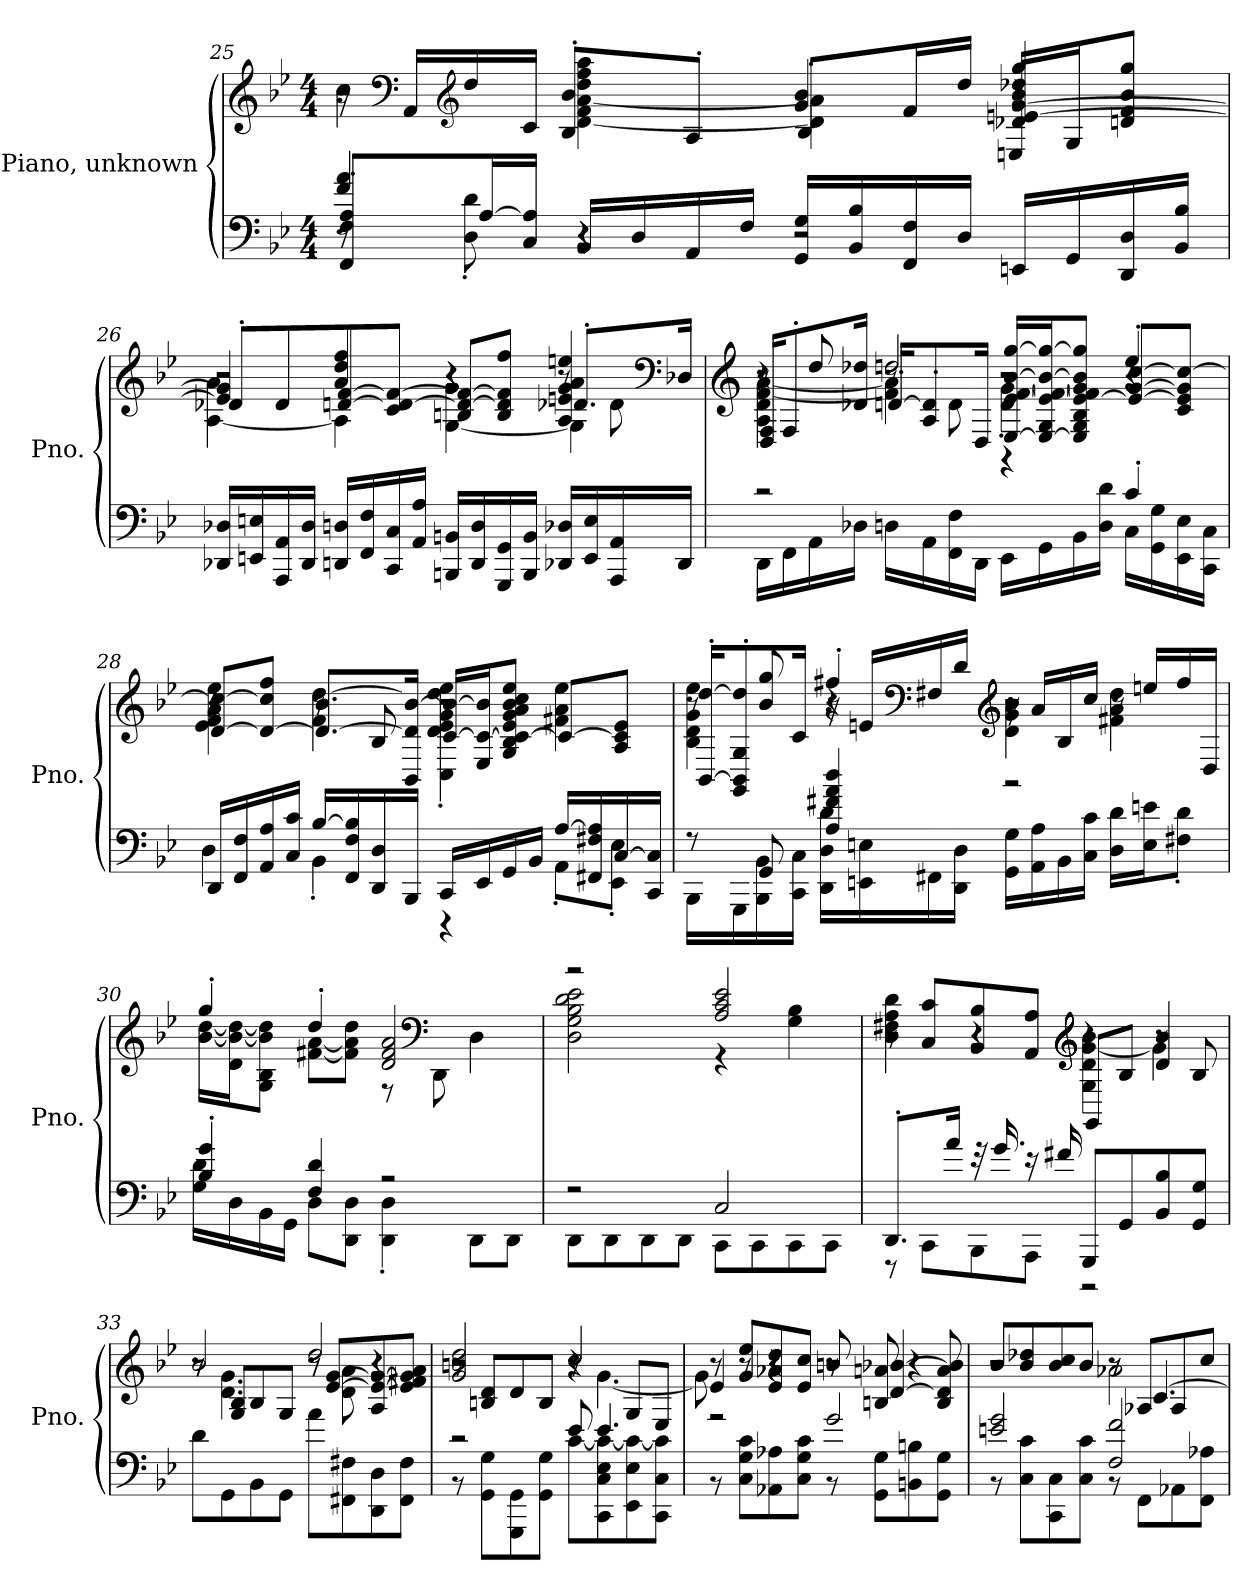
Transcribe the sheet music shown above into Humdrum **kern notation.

**kern	**kern
*part1	*part1
*staff2	*staff1
*I"Piano, unknown	*
*I'Pno.	*
!!LO:PB:g=z
*clefF4	*clefG2
*k[b-e-]	*k[b-e-]
*M4/4	*M4/4
=25	=25
*^	*^
*	*^	*	*^
4f/ 4a/	8r	8FF/' 8F/' 8A/'L	2r	4cc\	16r
*	*	*	*clefF4	*	*
.	.	.	.	.	16AA/LL
*	*	*	*clefG2	*	*
.	8D\' 8d\'	[16A/L	.	.	16dd/
.	.	16C/ 16A/]JJ	.	.	16c/JJ
4r	4r	16BB-/LL	.	[4d\ 4f\ [4a\ 4dd\ 4ff\ 4aa\	8B-/' 8b-/'L
.	.	16D/	.	.	.
.	.	16AA/	.	.	8A'/J
.	.	16F/JJ	.	.	.
2r	2r	16GG/ 16G/LL	4g/ 4b-/	4d\] 4a\]	8B-'/L
.	.	16BB-/ 16B-/	.	.	.
.	.	16FF/ 16F/	.	.	16f/L
.	.	16D/JJ	.	.	16dd/JJ
.	.	16EEn/LL	4d-X/ [4en/ [4g/ 4b-/ 4dd-X/ 4gg/	4r	16En/LL
.	.	16GG/	.	.	16G/J
.	.	16DD/ 16D/	.	.	8dn/ 8f/ 8b-/ 8gg/J
.	.	16BB-/ 16B-/JJ	.	.	.
*v	*v	*v	*	*	*
!!LO:LB:g=z
=26	=26	=26	=26
*	*	*	*^
16DD-X/ 16D-X/LL	4e/] 4g/]	[4A\ 4a\	8d-X'/L	2r
16EEn/ 16En/	.	.	.	.
16AAA/ 16AA/	.	.	8d-/	.
16DD-/ 16D-/JJ	.	.	.	.
16DDn/ 16Dn/LL	4a/ 4dd/ 4ff/	4A\]	[8dn/ [8f/	.
16FF/ 16F/	.	.	.	.
16CC/ 16C/	.	.	8c/ 8d/_ 8f/_J	.
16AA/ 16A/JJ	.	.	.	.
16BBBn/ 16BBn/LL	4r	[4G\ 4g\	8Bn/ 8d/_ 8f/_L	4r
16DD/ 16D/	.	.	.	.
16GGG/ 16GG/	.	.	8B/ 8d/] 8f/] 8ff/J	.
16BBB/ 16BB/JJ	.	.	.	.
16DD-X/ 16D-X/LL	4A/ 4en/ 4g/ 4a/ 4een/	4G\]	8.d-X'/L	8r
16EE/ 16E/	.	.	.	.
16AAA/ 16AA/	.	.	.	8d-\
*	*clefF4	*	*	*
16DD-/JJ	.	.	16D-X/Jk	.
!!LO:LB:g=z	!!	!!	!!
=27	=27	=27	=27	=27
*	*clefG2	*	*	*
*^	*	*	*	*
2r	16DD\LL	8r	4A\ 4d\ [4f\ [4a\	16D/ 16F/KL	4r
.	16FF\	.	.	8F'/	.
.	16AA\	8dd/	.	.	.
.	16D-X\JJ	.	.	16d-X/ 16dd-X/Jk	.
.	16Dn\LL	2ddn/	4f\] 4a\]	[16dn'/KL	8r
.	16AA\	.	.	8A/' 8d/]'	.
.	16FF\ 16F\	.	.	.	8d\
.	16DD\JJ	.	.	16D/Jk	.
4r	16EE-\LL	.	4d\' 4g\'	[16E-/ [16e-/ [16f/ [16b-/ [16gg/LL	2r
.	16GG\	.	.	16E-/_ 16G/ 16e-/_ 16f/_ 16b-/_ 16gg/_J	.
.	16BB-\	.	.	8E-/] 8G/ 8B-/ 8e-/_ 8f/] 8g/ 8b-/] 8gg/]J	.
.	16D\ 16d\JJ	.	.	.	.
4c'/	16C\LL	4ee-'/	4r	8e-/_ [8g/ [8cc/L	.
.	16GG\ 16G\	.	.	.	.
.	16EE-\ 16E-\	.	.	8c/ 8e-/] 8g/] 8cc/_J	.
.	16CC\ 16C\JJ	.	.	.	.
*	*	*	*	*v	*v
!!LO:LB:g=z
=28	=28	=28	=28	=28
16DD/LL	4D\	4r	4e-\ 4f\ 4a\ 4ee-\	[8d/ 8cc/_L
16FF/ 16F/	.	.	.	.
16AA/ 16A/	.	.	.	8d/_ 8cc/] 8ff/J
16C/ 16c/JJ	.	.	.	.
[16B-/LL	4BB-'\	8r	4f\ 4dd\	8.d/_ [8.b-/L
16FF/ 16F/ 16B-/]	.	.	.	.
16DD/ 16D/	.	8B-/	.	.
16BBB-/JJ	.	.	.	16BB-/ 16d/] 16b-/_Jk
16CC/LL	4r	2r	4C\' 4d\' 4e-\' 4g\' 4dd\' 4ee-\'	[16c/ 16b-/_LL
16EE-/	.	.	.	16E-/ 16c/_ 16b-/]J
16GG/	.	.	.	8G/ 8B-/ 8c/_ 8e-/ 8g/ 8a/ 8b-/ 8cc/ 8ee-/J
16BB-/JJ	.	.	.	.
[16A/LL	8AA'\L	.	4f#X\ 4a\ 4ee-\	8c/L_
16FF#X/ 16F#X/ 16A/]	.	.	.	.
[16C/	8EE-\' 8E-\'J	.	.	8A/ 8c/] 8e-/J
16CC/ 16C/]JJ	.	.	.	.
!!LO:LB:g=z	!!	!!
=29	=29	=29	=29	=29
8r	16BBB-\LL	8r	4B-\ 4d\ 4g\ 4ee-\	[16BB-/' [16dd/'KL
.	16GGG\	.	.	8GG/' 8BB-/]' 8G/' 8dd/]'
8GG/	16BBB-\ 16BB-\	8b-/ 8gg/	.	.
.	16CC\ 16C\JJ	.	.	16c/Jk
4A/ 4f#X/ 4a/ 4dd/	16DD\ 16D\ 16d\LL	4ff#X'/	4r	16r
.	16EEn\ 16En\	.	.	16en/LL
*	*	*clefF4	*	*
.	16FF#X\	.	.	16F#X/
.	16DD\ 16D\JJ	.	.	16d/JJ
*	*	*clefG2	*	*
2r	16GG\ 16G\LL	2r	4d\ 4g\ 4b-\	16r
.	16AA\ 16A\	.	.	16a/LL
.	16BB-\	.	.	16B-/
.	16C\ 16c\JJ	.	.	16cc/JJ
.	16D\ 16d\LL	.	4f#X\ 4a\ 4dd\	16r
.	16E\ 16en\J	.	.	16een/LL
.	8F#X\' 8d\'J	.	.	16ff#/
.	.	.	.	16D/JJ
*	*	*	*v	*v
=30	=30	=30	=30
4B-/' 4g/'	16G\ 16d\LL	4gg'/	[16b-\ [16dd\LL
.	16D\	.	16d\ 16b-\_ 16dd\_J
.	16BB-\	.	8G\ 8B-\ 8b-\] 8dd\]J
.	16GG\JJ	.	.
4F/ 4d/	8D\L	4dd'/	[8f#X\ [8a\L
.	8DD\ 8D\J	.	8f#\] 8a\] 8dd\J
2r	4DD\' 4D\'	2d/ 2f#/ 2a/	8r
*	*	*clefF4	*
.	.	.	8DD\
.	8DD\L	.	4D\
.	8DD\J	.	.
!!LO:LB:g=z	!!
=31	=31	=31	=31
2r	8DD\L	2r	2D\ 2G\ 2B-\ 2d\ 2e-\
.	8DD\	.	.
.	8DD\	.	.
.	8DD\J	.	.
2C/	8CC\L	2A/ 2c/ 2e-/	4r
.	8CC\	.	.
.	8CC\	.	4G\ 4B-\
.	8CC\J	.	.
=32	=32	=32	=32
*	*	*	*^
8.DD'/L	8r	2r	4D\ 4F#X\ 4A\ 4d\	8r
.	8CC\L	.	.	8C/ 8c/L
16a/Jk	.	.	.	.
32r	8BBB-\	.	4r	8BB-/ 8B-/
16.g/	.	.	.	.
16r	8AAA\J	.	.	8AA/ 8A/J
16f#X/	.	.	.	.
*	*	*clefG2	*	*
8GGG/L	2r	4r	4G\ 4d\ [4g\ 4b-\	8GG/L
8GG/	.	.	.	8B-/J
8BB-/ 8B-/	.	4d/ 4b-/	4g\]	8r
8GG/ 8G/J	.	.	.	8B-/
*v	*v	*	*	*
=33	=33	=33	=33
8d\L	2b-/	8r	8r
8GG\	.	4.d\ 4.g\	8G/ 8B-/L
8BB-\	.	.	8B-/
8GG\J	.	.	8G/J
8a\L	2dd/	8r	8r
8FF#X\ 8F#X\	.	8d\ 8a\	[8e-/ [8g/L
8DD\ 8D\	.	4r	8A/ 8e-/_ 8g/_
8FF#\ 8F#\J	.	.	8e-/] 8f#X/ 8g/] 8a/J
!!LO:PB:g=z	!!	!!
=34	=34	=34	=34
*^	*	*	*
2r	8r	2g/ 2bn/ 2dd/	2r	8r
.	8GG\ 8G\L	.	.	8Bn/ 8d/L
.	8GGG\ 8GG\	.	.	8d/
.	8GG\ 8G\J	.	.	8B/J
8e-/	[8c\L	2cc/	8r	4r
4.e-/	8CC\ 8C\ 8E-\ 8c\_	.	[4.g\	.
.	8EE-\ 8E-\ 8c\_	.	.	8G/L
.	8CC\ 8C\ 8c\]J	.	.	8E-/J
=35	=35	=35	=35	=35
2r	8r	4e-/	8g\]	8r
.	8C\ 8G\ 8c\L	.	8r	8g/ 8ee-/L
.	8AA-X\ 8A-X\	4r	4r	8e-/ 8a-X/ 8dd/
.	8C\ 8G\ 8c\J	.	.	8e-/ 8cc/J
2g/	8r	8r	2r	8bn/
.	8GG\ 8G\L	8Bn/ 8an/	.	[4d/ [4b-X/
.	8BBn\ 8Bn\	4r	.	.
.	8GG\ 8G\J	.	.	8B/ 8d/] 8a/ 8b-/]
=36	=36	=36	=36	=36
2en/ 2g/	8r	8b-/L	2r	2r
.	8C\ 8c\L	8b-/ 8dd-X/	.	.
.	8CC\ 8C\	8b-/ 8cc/	.	.
.	8C\ 8c\J	8b-/J	.	.
2F/ 2f/	8r	8r	2a-X\	8r
.	8FF\L	8A-X/L	.	[4.c/
.	8AA-X\	8A-/	.	.
.	8FF\ 8A-X\J	8cc/J	.	.
*v	*v	*	*	*
*	*v	*v	*v
=	=
*-	*-
